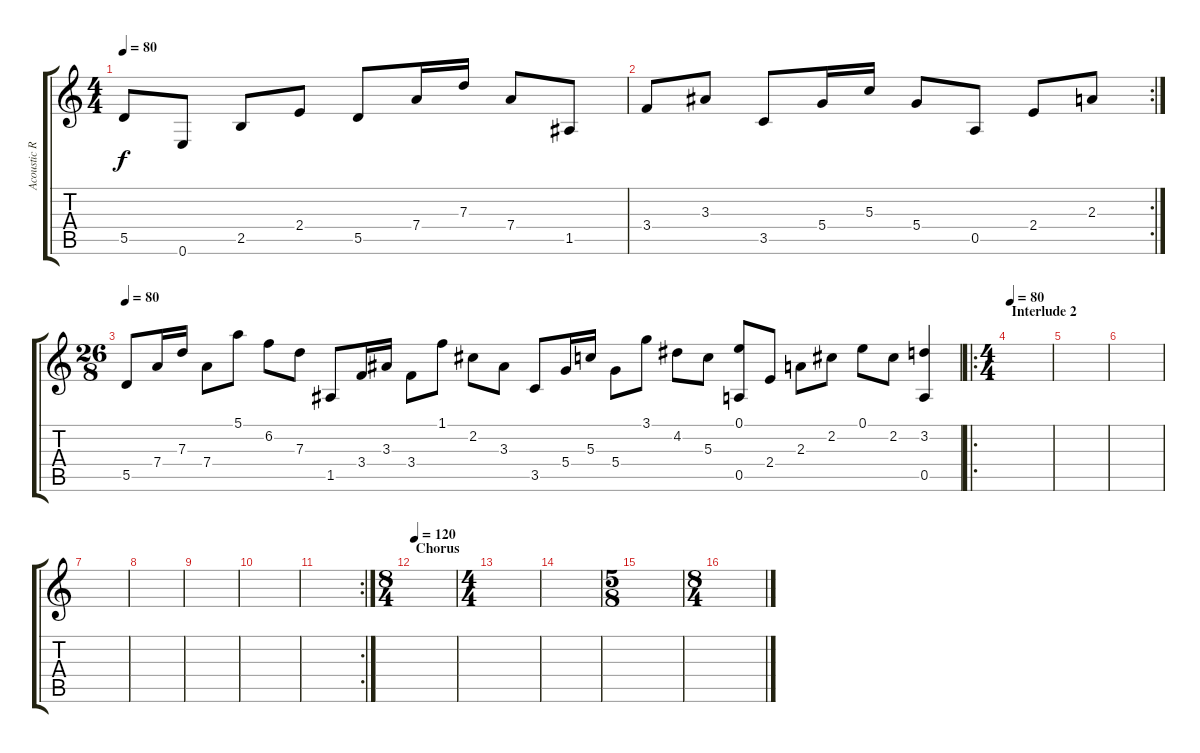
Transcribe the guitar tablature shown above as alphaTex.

\track ("Acoustic Rhytm" "Acoustic R") {instrument acousticguitarnylon}
\staff {score tabs}
\tuning (E4 B3 G3 D3 A2 E2) {hide}
\ts (4 4)
\tempo 80
\clef g2
\ks c
5.5.8{dy f} 0.6.8 2.5.8 2.4.8 5.5.8 7.4.16 7.3.16 7.4.8 1.5.8 |
\rc 2
3.4.8 3.3.8 3.5.8 5.4.16 5.3.16 5.4.8 0.5.8 2.4.8 2.3.8 |
\ts (26 8)
\tempo 80
5.5.8 7.4.16 7.3.16 7.4.8 5.1.8 6.2.8 7.3.8 1.5.8 3.4.16 3.3.16 3.4.8 1.1.8 2.2.8 3.3.8 3.5.8 5.4.16 5.3.16 5.4.8 3.1.8 4.2.8 5.3.8 (0.1 0.5).8 2.4.8 2.3.8 2.2.8 0.1.8 2.2.8 (3.2 0.5).4 |
\ro
\ts (4 4)
\section ("" "Interlude 2")
\tempo 80
|
|
|
|
|
|
|
\rc 2
|
\ts (8 4)
\section ("" "Chorus")
\tempo 120
|
\ts (4 4)
|
|
\ts (5 8)
|
\ts (8 4)
